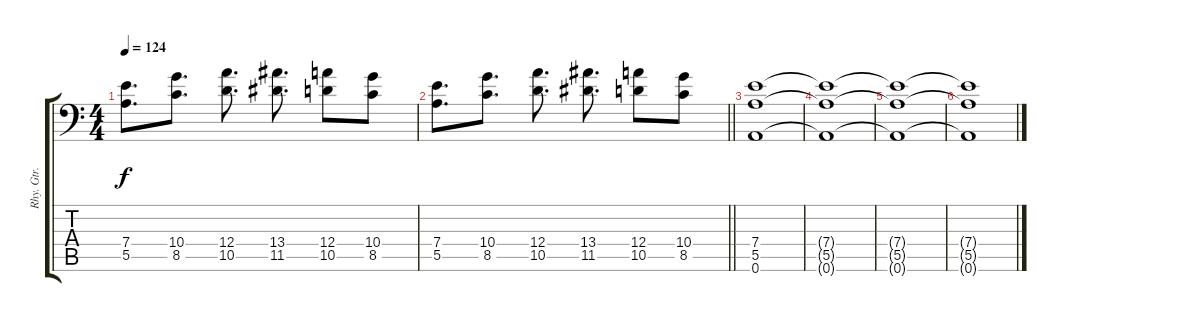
\track ("Rhy. Gtr. 2" "Rhy. Gtr. ") {instrument distortionguitar}
\staff {score tabs}
\tuning (B3 Gb3 D3 A2 E2 A1) {hide}
\ts (4 4)
\tempo 124
\clef f4
\ks c
(7.4 5.5).8{d dy f} (10.4 8.5).8{d} (12.4 10.5).8{d} (13.4 11.5).8{d} (12.4 10.5).8 (10.4 8.5).8 |
\barLineRight lightlight
(7.4 5.5).8{d} (10.4 8.5).8{d} (12.4 10.5).8{d} (13.4 11.5).8{d} (12.4 10.5).8 (10.4 8.5).8 |
\section ("" "")
(7.4 5.5 0.6).1 |
(7.4{t} 5.5{t} 0.6{t}).1 |
(7.4{t} 5.5{t} 0.6{t}).1 |
(7.4{t} 5.5{t} 0.6{t}).1
